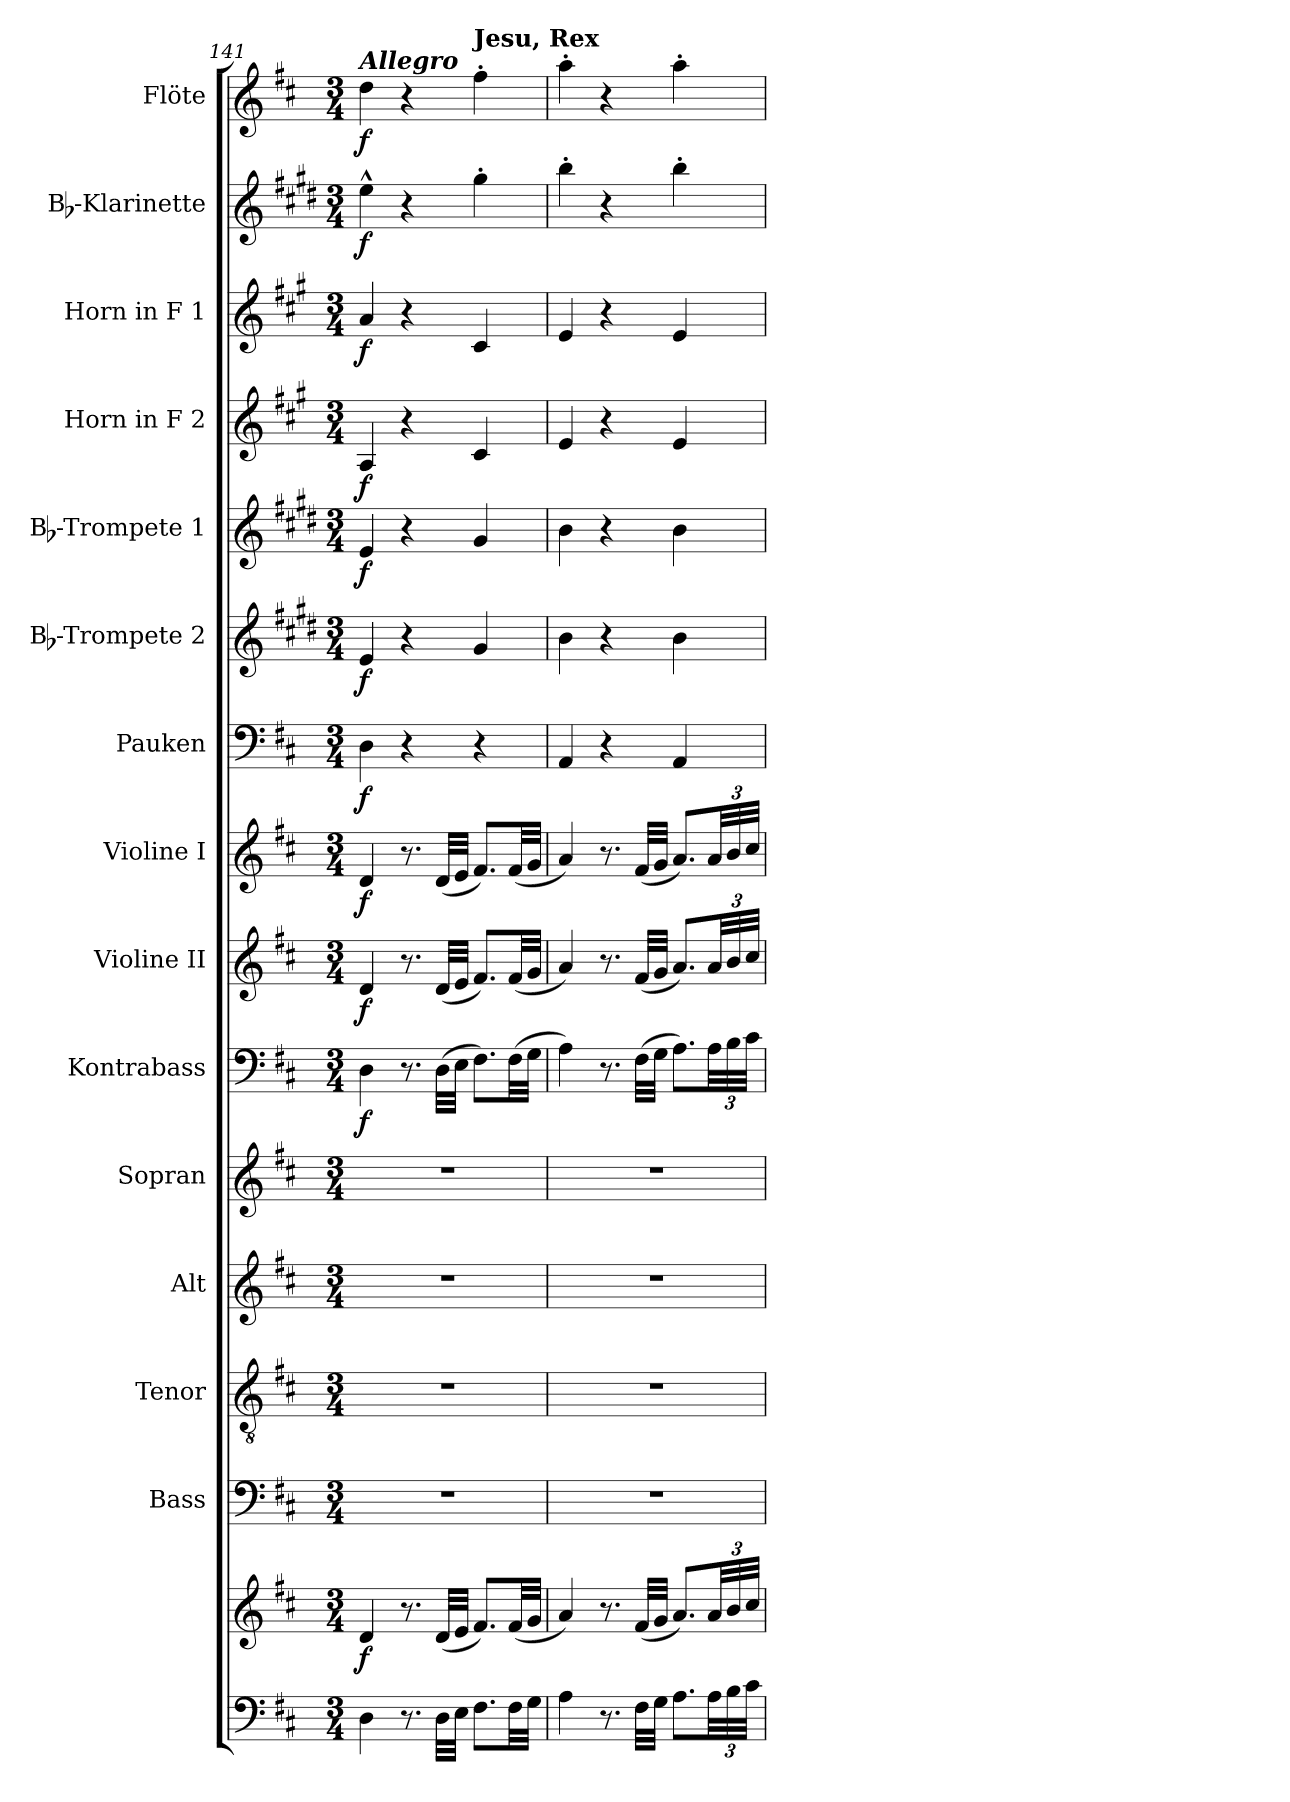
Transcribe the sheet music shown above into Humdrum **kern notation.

**kern	**kern	**dynam	**kern	**kern	**kern	**kern	**kern	**dynam	**kern	**dynam	**kern	**dynam	**kern	**dynam	**kern	**dynam	**kern	**dynam	**kern	**dynam	**kern	**dynam	**kern	**dynam	**kern	**dynam
*part15	*part15	*part15	*part14	*part13	*part12	*part11	*part10	*part10	*part9	*part9	*part8	*part8	*part7	*part7	*part6	*part6	*part5	*part5	*part4	*part4	*part3	*part3	*part2	*part2	*part1	*part1
*staff16	*staff15	*staff15/16	*staff14	*staff13	*staff12	*staff11	*staff10	*staff10	*staff9	*staff9	*staff8	*staff8	*staff7	*staff7	*staff6	*staff6	*staff5	*staff5	*staff4	*staff4	*staff3	*staff3	*staff2	*staff2	*staff1	*staff1
*	*	*	*I"Bass	*I"Tenor	*I"Alt	*I"Sopran	*I"Kontrabass	*	*I"Violine II	*	*I"Violine I	*	*I"Pauken	*	*I"Bb-Trompete 2	*	*I"Bb-Trompete 1	*	*I"Horn in F 2	*	*I"Horn in F 1	*	*I"Bb-Klarinette	*	*I"Flöte	*
*	*	*	*I'B.	*I'T.	*I'A.	*I'S.	*I'Kb.	*	*I'Vl. II	*	*I'Vl. I	*	*I'Pk.	*	*I'Bb Trp. 2	*	*I'Bb Trp. 1	*	*	*	*	*	*I'Bb Kl.	*	*I'Fl.	*
!!LO:PB:g=z
*clefF4	*clefG2	*	*clefF4	*clefGv2	*clefG2	*clefG2	*clefF4	*	*clefG2	*	*clefG2	*	*clefF4	*	*clefG2	*	*clefG2	*	*clefG2	*	*clefG2	*	*clefG2	*	*clefG2	*
*	*	*	*	*	*	*	*ITrd7c12	*	*	*	*	*	*	*	*ITrd1c2	*	*ITrd1c2	*	*ITrd4c7	*	*ITrd4c7	*	*ITrd1c2	*	*	*
*k[f#c#]	*k[f#c#]	*	*k[f#c#]	*k[f#c#]	*k[f#c#]	*k[f#c#]	*k[f#c#]	*	*k[f#c#]	*	*k[f#c#]	*	*k[f#c#]	*	*k[f#c#]	*	*k[f#c#]	*	*k[f#c#]	*	*k[f#c#]	*	*k[f#c#]	*	*k[f#c#]	*
*D:	*D:	*	*D:	*D:	*D:	*D:	*D:	*	*D:	*	*D:	*	*D:	*	*D:	*	*D:	*	*D:	*	*D:	*	*D:	*	*D:	*
*M3/4	*M3/4	*	*M3/4	*M3/4	*M3/4	*M3/4	*M3/4	*	*M3/4	*	*M3/4	*	*M3/4	*	*M3/4	*	*M3/4	*	*M3/4	*	*M3/4	*	*M3/4	*	*M3/4	*
=141	=141	=141	=141	=141	=141	=141	=141	=141	=141	=141	=141	=141	=141	=141	=141	=141	=141	=141	=141	=141	=141	=141	=141	=141	=141	=141
!	!	!	!	!	!	!	!	!	!	!	!	!	!	!	!	!	!	!	!	!	!	!	!	!	!LO:TX:a:Bi:t=Allegro	!
!	!	!LO:DY:b	!	!	!	!	!	!LO:DY:b	!	!LO:DY:b	!	!LO:DY:b	!	!LO:DY:b	!	!LO:DY:b	!	!LO:DY:b	!	!LO:DY:b	!	!LO:DY:b	!	!LO:DY:b	!	!LO:DY:b
4D\	4d/	f	2.r	2.r	2.r	2.r	4DD\	f	4d/	f	4d/	f	4D\	f	4d/	f	4d/	f	4D/	f	4d/	f	4dd^^>\	f	4dd\	f
8.r	8.r	.	.	.	.	.	8.r	.	8.r	.	8.r	.	4r	.	4r	.	4r	.	4r	.	4r	.	4r	.	4r	.
32D\LLL	(<32d/LLL	.	.	.	.	.	(>32DD\LLL	.	(<32d/LLL	.	(<32d/LLL	.	.	.	.	.	.	.	.	.	.	.	.	.	.	.
32E\JJJ	32e/JJJ	.	.	.	.	.	32EE\JJJ	.	32e/JJJ	.	32e/JJJ	.	.	.	.	.	.	.	.	.	.	.	.	.	.	.
!	!	!	!	!	!	!	!	!	!	!	!	!	!	!	!	!	!	!	!	!	!	!	!	!	!LO:TX:a:B:t=Jesu, Rex	!
8.F#\L	8.f#/L)	.	.	.	.	.	8.FF#\L)	.	8.f#/L)	.	8.f#/L)	.	4r	.	4f#/	.	4f#/	.	4F#/	.	4F#/	.	4ff#'>\	.	4ff#'>\	.
32F#\LL	(<32f#/LL	.	.	.	.	.	(>32FF#\LL	.	(<32f#/LL	.	(<32f#/LL	.	.	.	.	.	.	.	.	.	.	.	.	.	.	.
32G\JJJ	32g/JJJ	.	.	.	.	.	32GG\JJJ	.	32g/JJJ	.	32g/JJJ	.	.	.	.	.	.	.	.	.	.	.	.	.	.	.
=142	=142	=142	=142	=142	=142	=142	=142	=142	=142	=142	=142	=142	=142	=142	=142	=142	=142	=142	=142	=142	=142	=142	=142	=142	=142	=142
4A\	4a/)	.	2.r	2.r	2.r	2.r	4AA\)	.	4a/)	.	4a/)	.	4AA/	.	4a\	.	4a\	.	4A/	.	4A/	.	4aa'>\	.	4aa'>\	.
8.r	8.r	.	.	.	.	.	8.r	.	8.r	.	8.r	.	4r	.	4r	.	4r	.	4r	.	4r	.	4r	.	4r	.
32F#\LLL	(<32f#/LLL	.	.	.	.	.	(>32FF#\LLL	.	(<32f#/LLL	.	(<32f#/LLL	.	.	.	.	.	.	.	.	.	.	.	.	.	.	.
32G\JJJ	32g/JJJ	.	.	.	.	.	32GG\JJJ	.	32g/JJJ	.	32g/JJJ	.	.	.	.	.	.	.	.	.	.	.	.	.	.	.
8.A\L	8.a/L)	.	.	.	.	.	8.AA\L)	.	8.a/L)	.	8.a/L)	.	4AA/	.	4a\	.	4a\	.	4A/	.	4A/	.	4aa'>\	.	4aa'>\	.
48A\LL	48a/LL	.	.	.	.	.	48AA\LL	.	48a/LL	.	48a/LL	.	.	.	.	.	.	.	.	.	.	.	.	.	.	.
48B\	48b/	.	.	.	.	.	48BB\	.	48b/	.	48b/	.	.	.	.	.	.	.	.	.	.	.	.	.	.	.
48c#\JJJ	48cc#/JJJ	.	.	.	.	.	48C#\JJJ	.	48cc#/JJJ	.	48cc#/JJJ	.	.	.	.	.	.	.	.	.	.	.	.	.	.	.
=	=	=	=	=	=	=	=	=	=	=	=	=	=	=	=	=	=	=	=	=	=	=	=	=	=	=
*-	*-	*-	*-	*-	*-	*-	*-	*-	*-	*-	*-	*-	*-	*-	*-	*-	*-	*-	*-	*-	*-	*-	*-	*-	*-	*-
